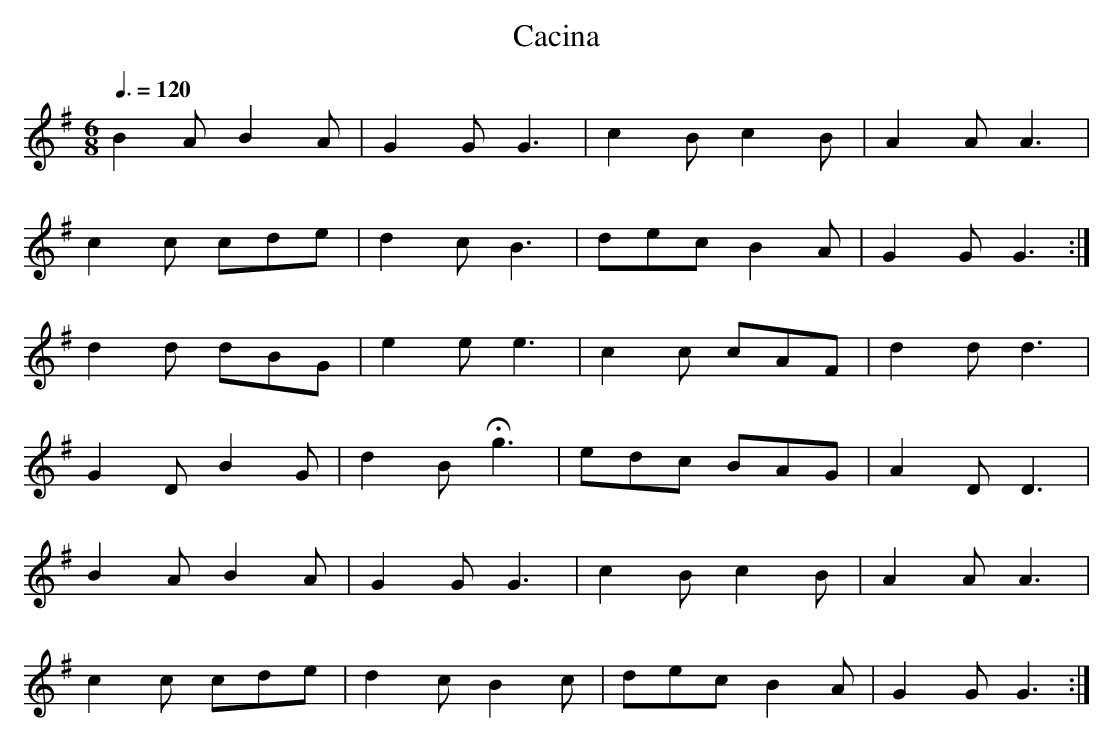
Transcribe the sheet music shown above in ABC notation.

X:1
T:Cacina
M:6/8
L:1/8
Q:3/8=120
K:G
B2A B2A | G2G G3 | c2B c2B | A2A A3 |
c2c cde | d2c B3 | dec B2A | G2G G3 :|
d2d dBG | e2e e3 | c2c cAF | d2d d3 |
G2D B2G | d2B Hg3 | edc BAG | A2D D3 |
B2A B2A | G2G G3 | c2B c2B | A2A A3 |
c2c cde | d2c B2c | dec B2A | G2G G3 :|
